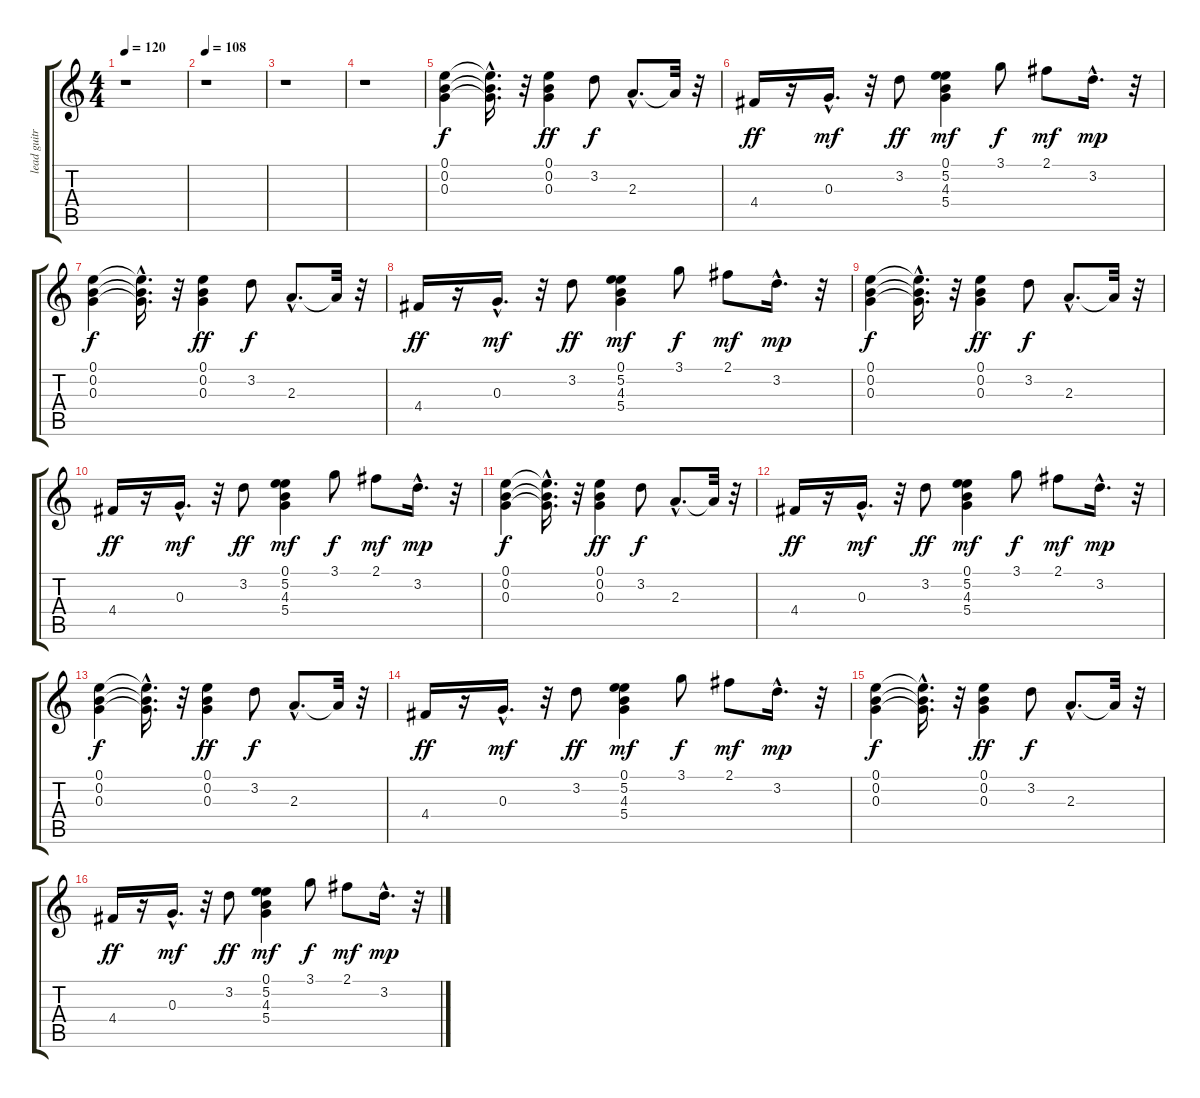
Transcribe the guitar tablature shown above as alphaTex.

\track ("lead guitr" "lead guitr") {instrument electricguitarmuted}
\staff {score tabs}
\tuning (E4 B3 G3 D3 A2 E2) {hide}
\ts (4 4)
\tempo 120
\clef g2
\ks c
r.1{dy f instrument electricguitarmuted} |
\tempo 108
r.1 |
r.1 |
r.1 |
(0.1 0.2 0.3).4 (0.1{t} 0.2{hac t} 0.3{hac t}).16{d} r.32 (0.1 0.2 0.3).4{dy ff} 3.2.8{dy f} 2.3{hac}.8{d} 2.3{t}.32 r.32 |
4.4.16{dy ff} r.16 0.3{hac}.16{d dy mf} r.32 3.2.8{dy ff} (0.1 5.2 4.3 5.4).4{dy mf} 3.1.8{dy f} 2.1.8{dy mf} 3.2{hac}.16{d dy mp} r.32 |
(0.1 0.2 0.3).4{dy f volume 16 instrument electricguitarmuted} (0.1{t} 0.2{hac t} 0.3{hac t}).16{d} r.32 (0.1 0.2 0.3).4{dy ff} 3.2.8{dy f} 2.3{hac}.8{d} 2.3{t}.32 r.32 |
4.4.16{dy ff} r.16 0.3{hac}.16{d dy mf} r.32 3.2.8{dy ff} (0.1 5.2 4.3 5.4).4{dy mf} 3.1.8{dy f} 2.1.8{dy mf} 3.2{hac}.16{d dy mp} r.32 |
(0.1 0.2 0.3).4{dy f volume 16 instrument electricguitarmuted} (0.1{t} 0.2{hac t} 0.3{hac t}).16{d} r.32 (0.1 0.2 0.3).4{dy ff} 3.2.8{dy f} 2.3{hac}.8{d} 2.3{t}.32 r.32 |
4.4.16{dy ff} r.16 0.3{hac}.16{d dy mf} r.32 3.2.8{dy ff} (0.1 5.2 4.3 5.4).4{dy mf} 3.1.8{dy f} 2.1.8{dy mf} 3.2{hac}.16{d dy mp} r.32 |
(0.1 0.2 0.3).4{dy f volume 16 instrument electricguitarmuted} (0.1{t} 0.2{hac t} 0.3{hac t}).16{d} r.32 (0.1 0.2 0.3).4{dy ff} 3.2.8{dy f} 2.3{hac}.8{d} 2.3{t}.32 r.32 |
4.4.16{dy ff} r.16 0.3{hac}.16{d dy mf} r.32 3.2.8{dy ff} (0.1 5.2 4.3 5.4).4{dy mf} 3.1.8{dy f} 2.1.8{dy mf} 3.2{hac}.16{d dy mp} r.32 |
(0.1 0.2 0.3).4{dy f volume 16 instrument electricguitarmuted} (0.1{t} 0.2{hac t} 0.3{hac t}).16{d} r.32 (0.1 0.2 0.3).4{dy ff} 3.2.8{dy f} 2.3{hac}.8{d} 2.3{t}.32 r.32 |
4.4.16{dy ff} r.16 0.3{hac}.16{d dy mf} r.32 3.2.8{dy ff} (0.1 5.2 4.3 5.4).4{dy mf} 3.1.8{dy f} 2.1.8{dy mf} 3.2{hac}.16{d dy mp} r.32 |
(0.1 0.2 0.3).4{dy f volume 16 instrument electricguitarmuted} (0.1{t} 0.2{hac t} 0.3{hac t}).16{d} r.32 (0.1 0.2 0.3).4{dy ff} 3.2.8{dy f} 2.3{hac}.8{d} 2.3{t}.32 r.32 |
4.4.16{dy ff} r.16 0.3{hac}.16{d dy mf} r.32 3.2.8{dy ff} (0.1 5.2 4.3 5.4).4{dy mf} 3.1.8{dy f} 2.1.8{dy mf} 3.2{hac}.16{d dy mp} r.32
